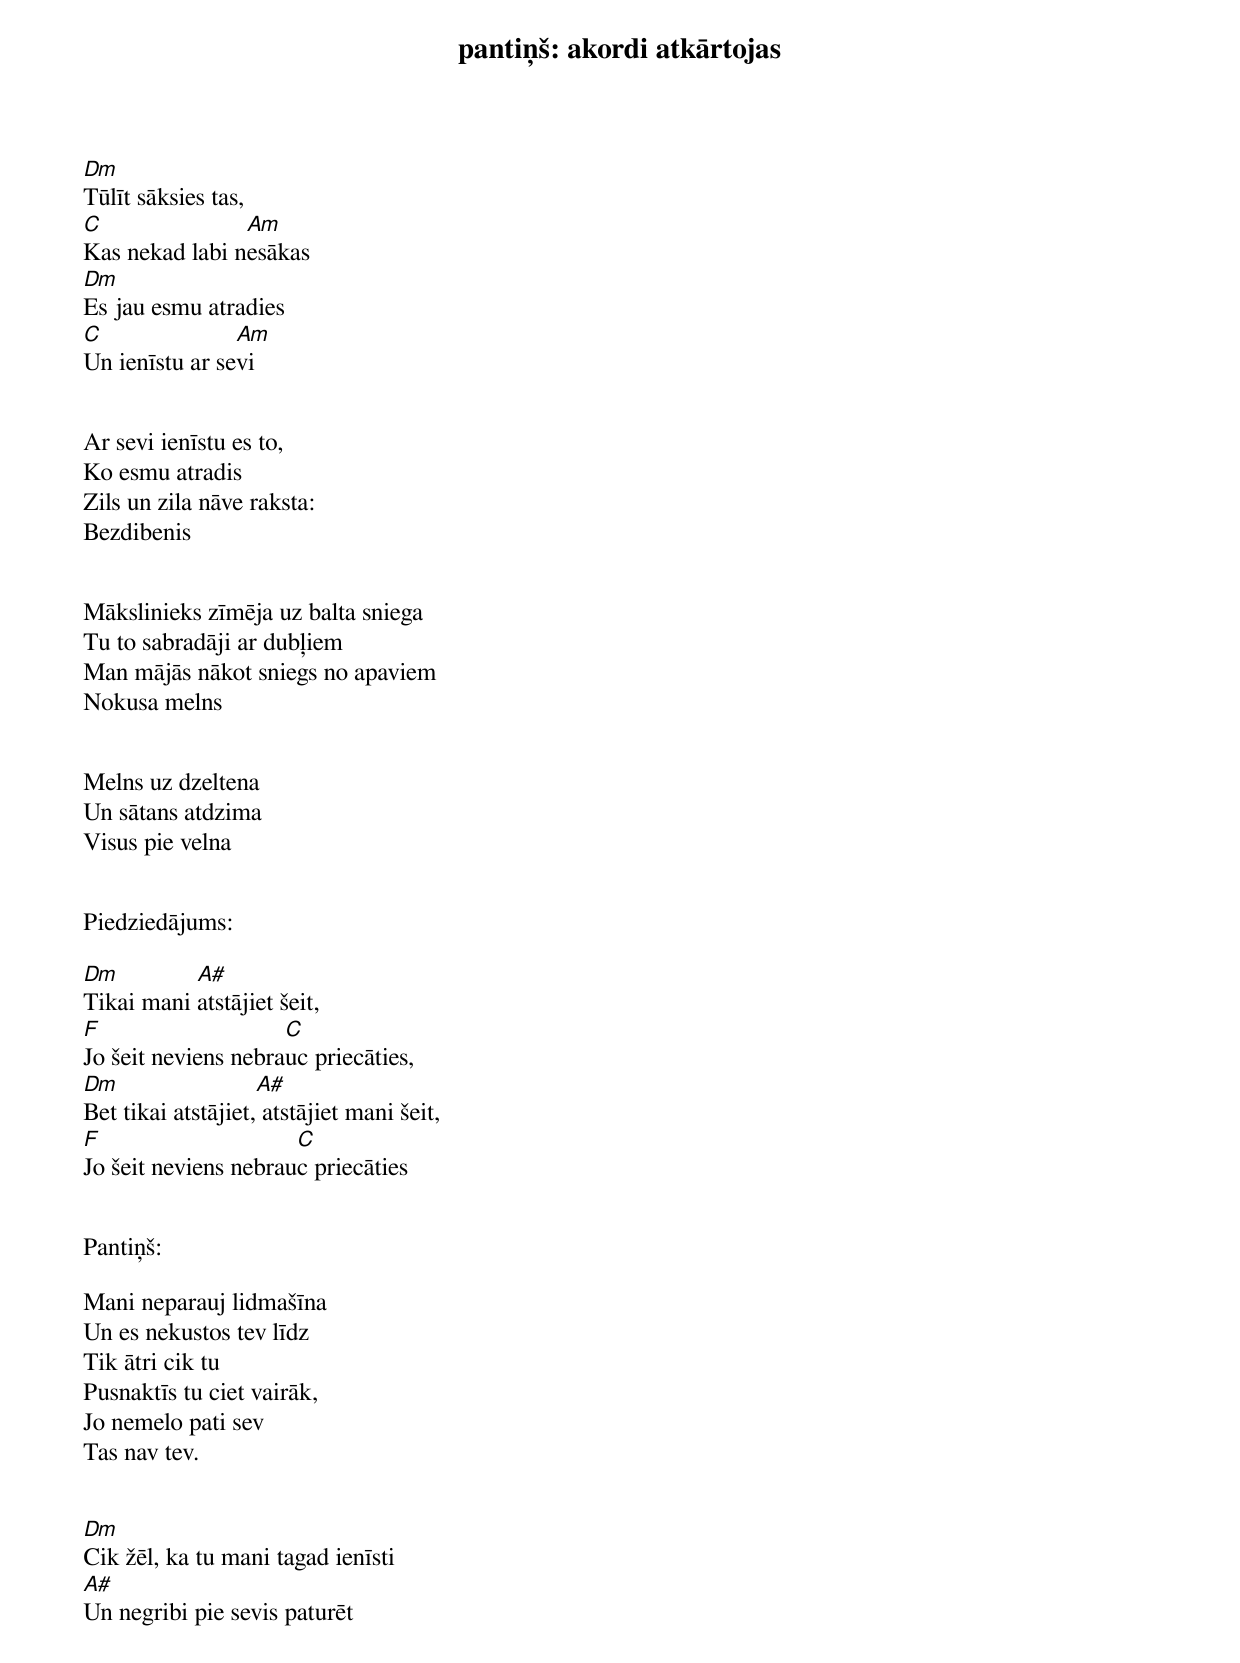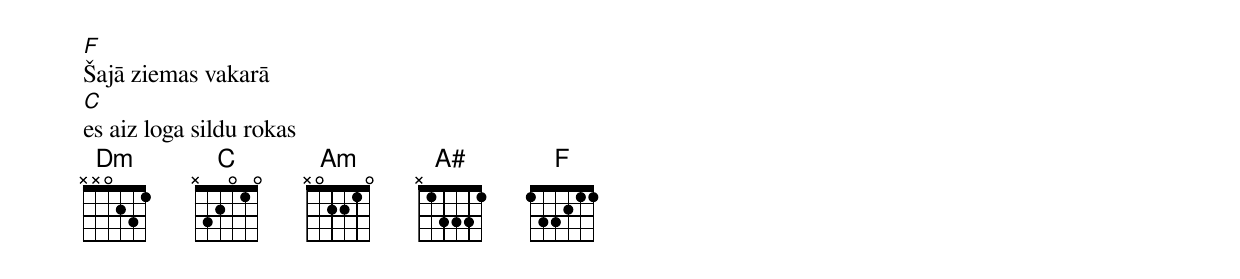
pantiņš: akordi atkārtojas

Dm
Tūlīt sāksies tas,
C               Am
Kas nekad labi nesākas
Dm
Es jau esmu atradies
C               Am
Un ienīstu ar sevi


Ar sevi ienīstu es to,
Ko esmu atradis
Zils un zila nāve raksta:
Bezdibenis


Mākslinieks zīmēja uz balta sniega
Tu to sabradāji ar dubļiem
Man mājās nākot sniegs no apaviem
Nokusa melns


Melns uz dzeltena
Un sātans atdzima
Visus pie velna


Piedziedājums:

Dm         A#
Tikai mani atstājiet šeit,
F                    C
Jo šeit neviens nebrauc priecāties,
Dm                  A#
Bet tikai atstājiet, atstājiet mani šeit,
F                     C
Jo šeit neviens nebrauc priecāties


Pantiņš:

Mani neparauj lidmašīna
Un es nekustos tev līdz
Tik ātri cik tu
Pusnaktīs tu ciet vairāk,
Jo nemelo pati sev
Tas nav tev.


Dm
Cik žēl, ka tu mani tagad ienīsti
A#
Un negribi pie sevis paturēt
F
Šajā ziemas vakarā
C
es aiz loga sildu rokas
